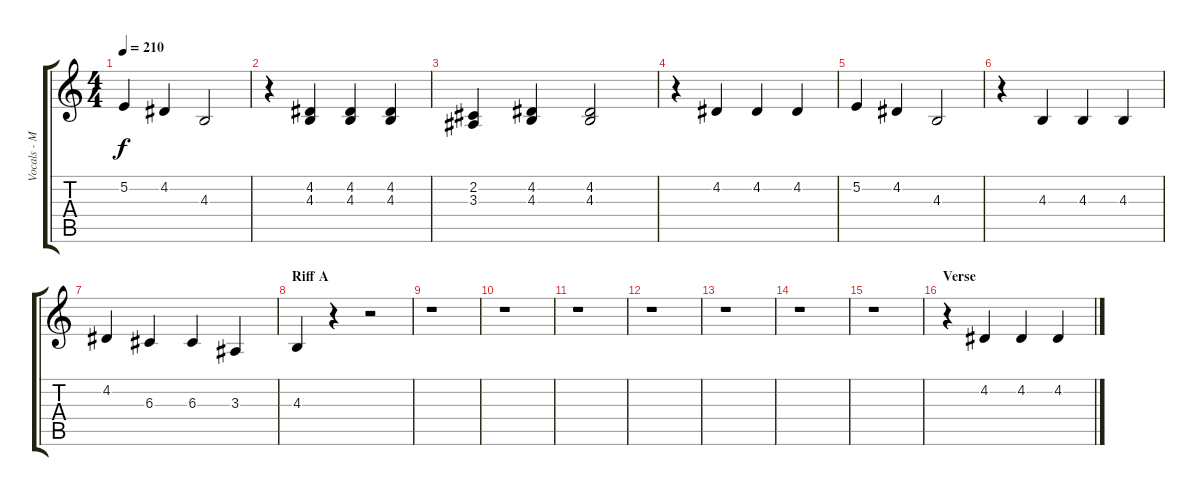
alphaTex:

\track ("Vocals - Mark" "Vocals - M") {instrument tenorsax}
\staff {score tabs}
\tuning (E4 B3 G3 D3 A2 E2) {hide}
\ts (4 4)
\tempo 210
\clef g2
\ks c
5.2.4{dy f} 4.2.4 4.3.2 |
r.4 (4.2 4.3).4 (4.2 4.3).4 (4.2 4.3).4 |
(2.2 3.3).4 (4.2 4.3).4 (4.2 4.3).2 |
r.4 4.2.4 4.2.4 4.2.4 |
5.2.4 4.2.4 4.3.2 |
r.4 4.3.4 4.3.4 4.3.4 |
4.2.4 6.3.4 6.3.4 3.3.4 |
\section ("" "Riff A")
4.3.4 r.4 r.2 |
r.1 |
r.1 |
r.1 |
r.1 |
r.1 |
r.1 |
r.1 |
\section ("" "Verse")
r.4 4.2.4 4.2.4 4.2.4
